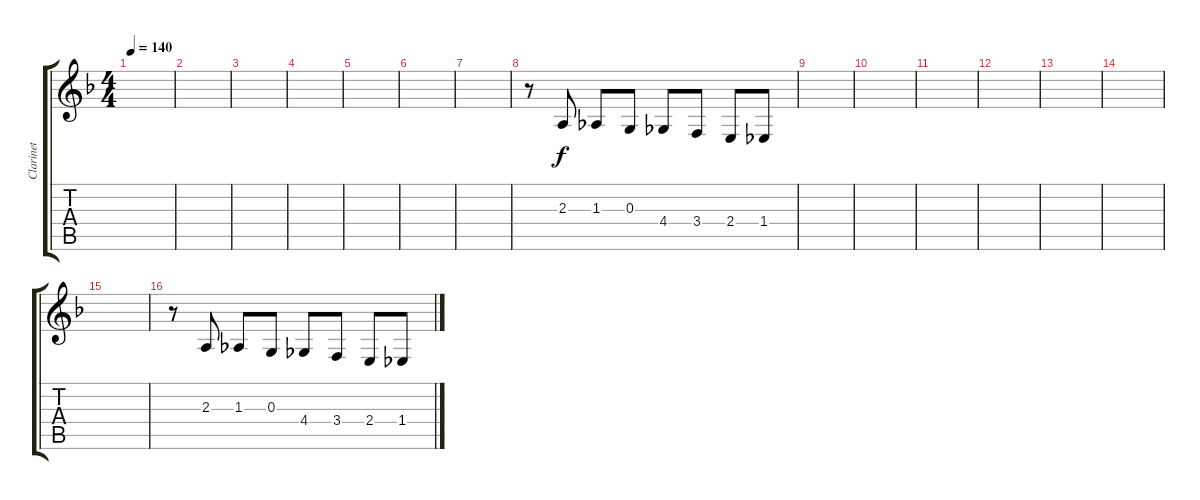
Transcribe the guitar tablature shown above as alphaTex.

\track ("Clarinet" "Clarinet") {instrument clarinet}
\staff {score tabs}
\tuning (E4 B3 G3 D3 A2 E2) {hide}
\ts (4 4)
\tempo 140
\clef g2
\ks dminor
|
|
|
|
|
|
|
r.8 2.3.8{dy f} 1.3.8 0.3.8 4.4.8 3.4.8 2.4.8 1.4.8 |
|
|
|
|
|
|
|
r.8 2.3.8 1.3.8 0.3.8 4.4.8 3.4.8 2.4.8 1.4.8
